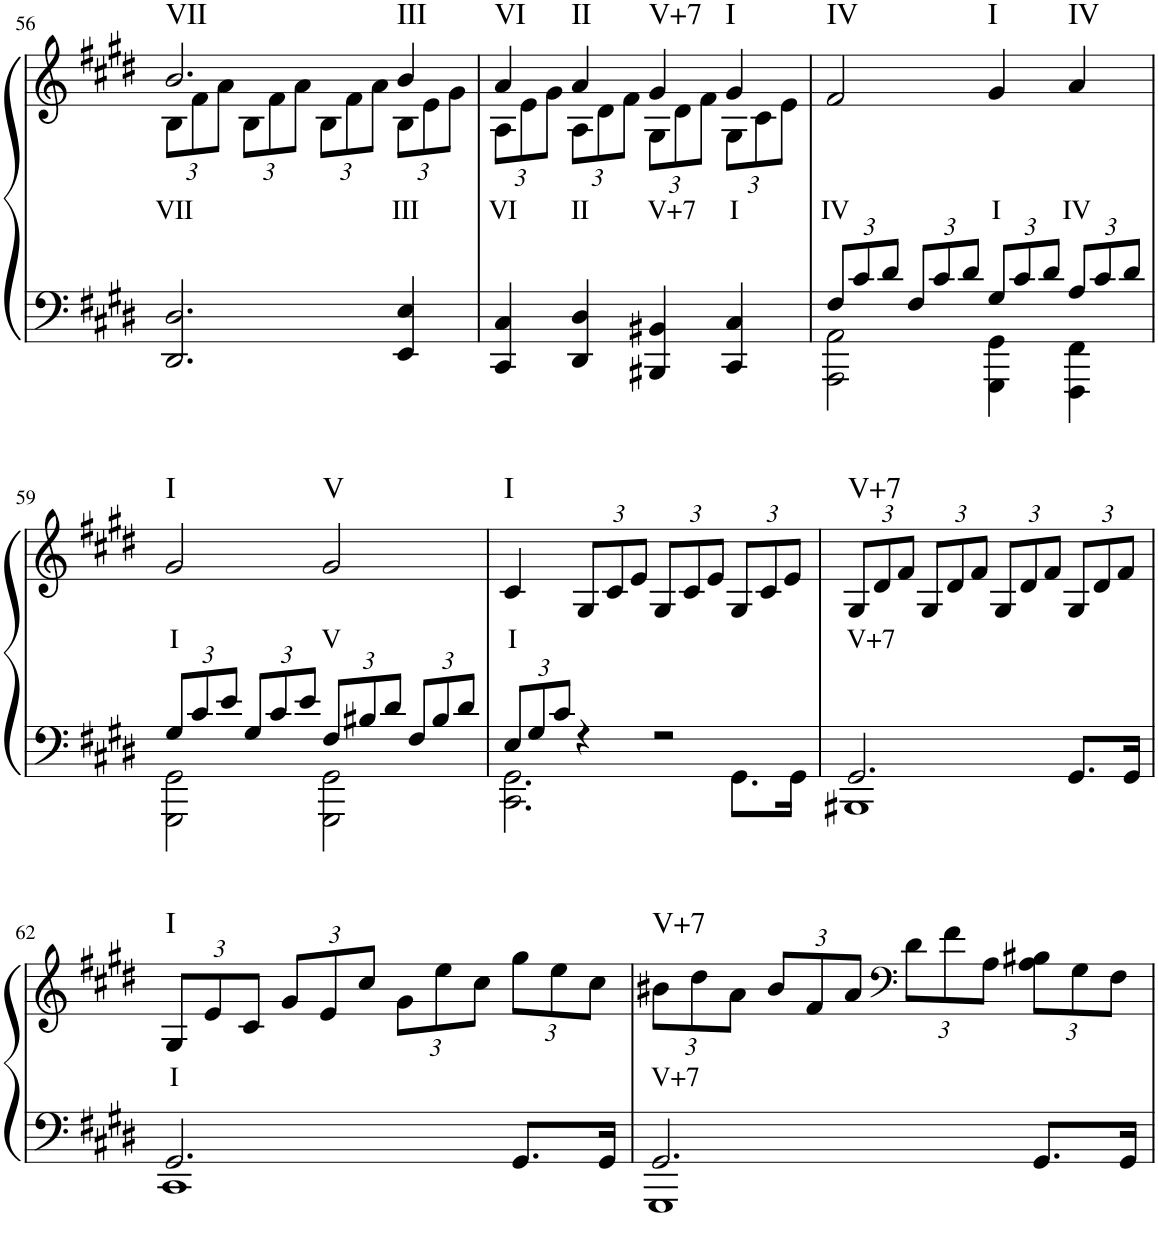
**kern	**kern	**text	**harte
*part1	*part1	*part1	*part1
*staff2	*staff1	*staff1	*
*I"Piano	*	*	*
*I'Pno	*	*	*
!!LO:PB:g=z
*clefF4	*clefG2	*	*
*k[f#c#g#d#]	*k[f#c#g#d#]	*	*
*E:	*E:	*	*
*M2/2	*M2/2	*	*
*met(c|)	*met(c|)	*	*
=56	=56	=56	=56
*	*^	*	*
*	*	*Xbrackettup	*	*
!	!	!	!LO:LY:b	!LO:H:kt=VII
2.DD#/ 2.D#/	2.b/	12B\L	VII	N
.	.	12f#\	.	.
.	.	12a\J	.	.
.	.	12B\L	.	.
.	.	12f#\	.	.
.	.	12a\J	.	.
.	.	12B\L	.	.
.	.	12f#\	.	.
.	.	12a\J	.	.
!	!	!	!LO:LY:b	!LO:H:kt=III
4EE/ 4E/	4b/	12B\L	III	N
.	.	12e\	.	.
.	.	12g#\J	.	.
=57	=57	=57	=57	=57
!	!	!	!LO:LY:b	!LO:H:kt=VI
4CC#/ 4C#/	4a/	12A\L	VI	N
.	.	12e\	.	.
.	.	12g#\J	.	.
!	!	!	!LO:LY:b	!LO:H:kt=II
4DD#/ 4D#/	4a/	12A\L	II	N
.	.	12d#\	.	.
.	.	12f#\J	.	.
!	!	!	!LO:LY:b	!LO:H:kt=V+7
4BBB#X/ 4BB#X/	4g#/	12G#\L	V+7	N
.	.	12d#\	.	.
.	.	12f#\J	.	.
!	!	!	!LO:LY:b	!LO:H:kt=I
4CC#/ 4C#/	4g#/	12G#\L	I	N
.	.	12c#\	.	.
.	.	12e\J	.	.
*	*v	*v	*	*
=58	=58	=58	=58
*Xbrackettup	*	*	*
*^	*^	*	*
!	!	!	!	!LO:LY:b	!LO:H:kt=IV
*	*	*v	*v	*	*
12F#/L	2AAA\ 2AA\	2f#/	IV	N
12c#/	.	.	.	.
12d#/J	.	.	.	.
12F#/L	.	.	.	.
12c#/	.	.	.	.
12d#/J	.	.	.	.
!	!	!	!LO:LY:b	!LO:H:kt=I
12G#/L	4GGG#\ 4GG#\	4g#/	I	N
12c#/	.	.	.	.
12d#/J	.	.	.	.
!	!	!	!LO:LY:b	!LO:H:kt=IV
12A/L	4FFF#\ 4FF#\	4a/	IV	N
12c#/	.	.	.	.
12d#/J	.	.	.	.
!!LO:LB:g=z
=59	=59	=59	=59	=59
!	!	!	!LO:LY:b	!LO:H:kt=I
12G#/L	2GGG#\ 2GG#\	2g#/	I	N
12c#/	.	.	.	.
12e/J	.	.	.	.
12G#/L	.	.	.	.
12c#/	.	.	.	.
12e/J	.	.	.	.
!	!	!	!LO:LY:b	!LO:H:kt=V
12F#/L	2GGG#\ 2GG#\	2g#/	V	N
12B#X/	.	.	.	.
12d#/J	.	.	.	.
12F#/L	.	.	.	.
12B#/	.	.	.	.
12d#/J	.	.	.	.
=60	=60	=60	=60	=60
!	!	!	!LO:LY:b	!LO:H:kt=I
12E/L	2.CC#\ 2.GG#\	4c#/	I	N
12G#/	.	.	.	.
12c#/J	.	.	.	.
4r	.	12G#/L	.	.
.	.	12c#/	.	.
.	.	12e/J	.	.
2r	.	12G#/L	.	.
.	.	12c#/	.	.
.	.	12e/J	.	.
.	8.GG#\L	12G#/L	.	.
.	.	12c#/	.	.
.	.	12e/J	.	.
.	16GG#\Jk	.	.	.
=61	=61	=61	=61	=61
!	!	!	!LO:LY:b	!LO:H:kt=V+7
2.GG#/	1BBB#X	12G#/L	V+7	N
.	.	12d#/	.	.
.	.	12f#/J	.	.
.	.	12G#/L	.	.
.	.	12d#/	.	.
.	.	12f#/J	.	.
.	.	12G#/L	.	.
.	.	12d#/	.	.
.	.	12f#/J	.	.
8.GG#/L	.	12G#/L	.	.
.	.	12d#/	.	.
.	.	12f#/J	.	.
16GG#/Jk	.	.	.	.
!!LO:LB:g=z
=62	=62	=62	=62	=62
!	!	!	!LO:LY:b	!LO:H:kt=I
2.GG#/	1CC#	12G#/L	I	N
.	.	12e/	.	.
.	.	12c#/J	.	.
.	.	12g#/L	.	.
.	.	12e/	.	.
.	.	12cc#/J	.	.
.	.	12g#\L	.	.
.	.	12ee\	.	.
.	.	12cc#\J	.	.
8.GG#/L	.	12gg#\L	.	.
.	.	12ee\	.	.
.	.	12cc#\J	.	.
16GG#/Jk	.	.	.	.
=63	=63	=63	=63	=63
!	!	!	!LO:LY:b	!LO:H:kt=V+7
2.GG#/	1GGG#	12b#X\L	V+7	N
.	.	12dd#\	.	.
.	.	12a\J	.	.
.	.	12b#/L	.	.
.	.	12f#/	.	.
.	.	12a/J	.	.
*	*	*clefF4	*	*
.	.	12d#\L	.	.
.	.	12f#\	.	.
.	.	12A\J	.	.
8.GG#/L	.	12A\ 12B#X\L	.	.
.	.	12G#\	.	.
.	.	12F#\J	.	.
16GG#/Jk	.	.	.	.
*v	*v	*	*	*
=	=	=	=
*-	*-	*-	*-
